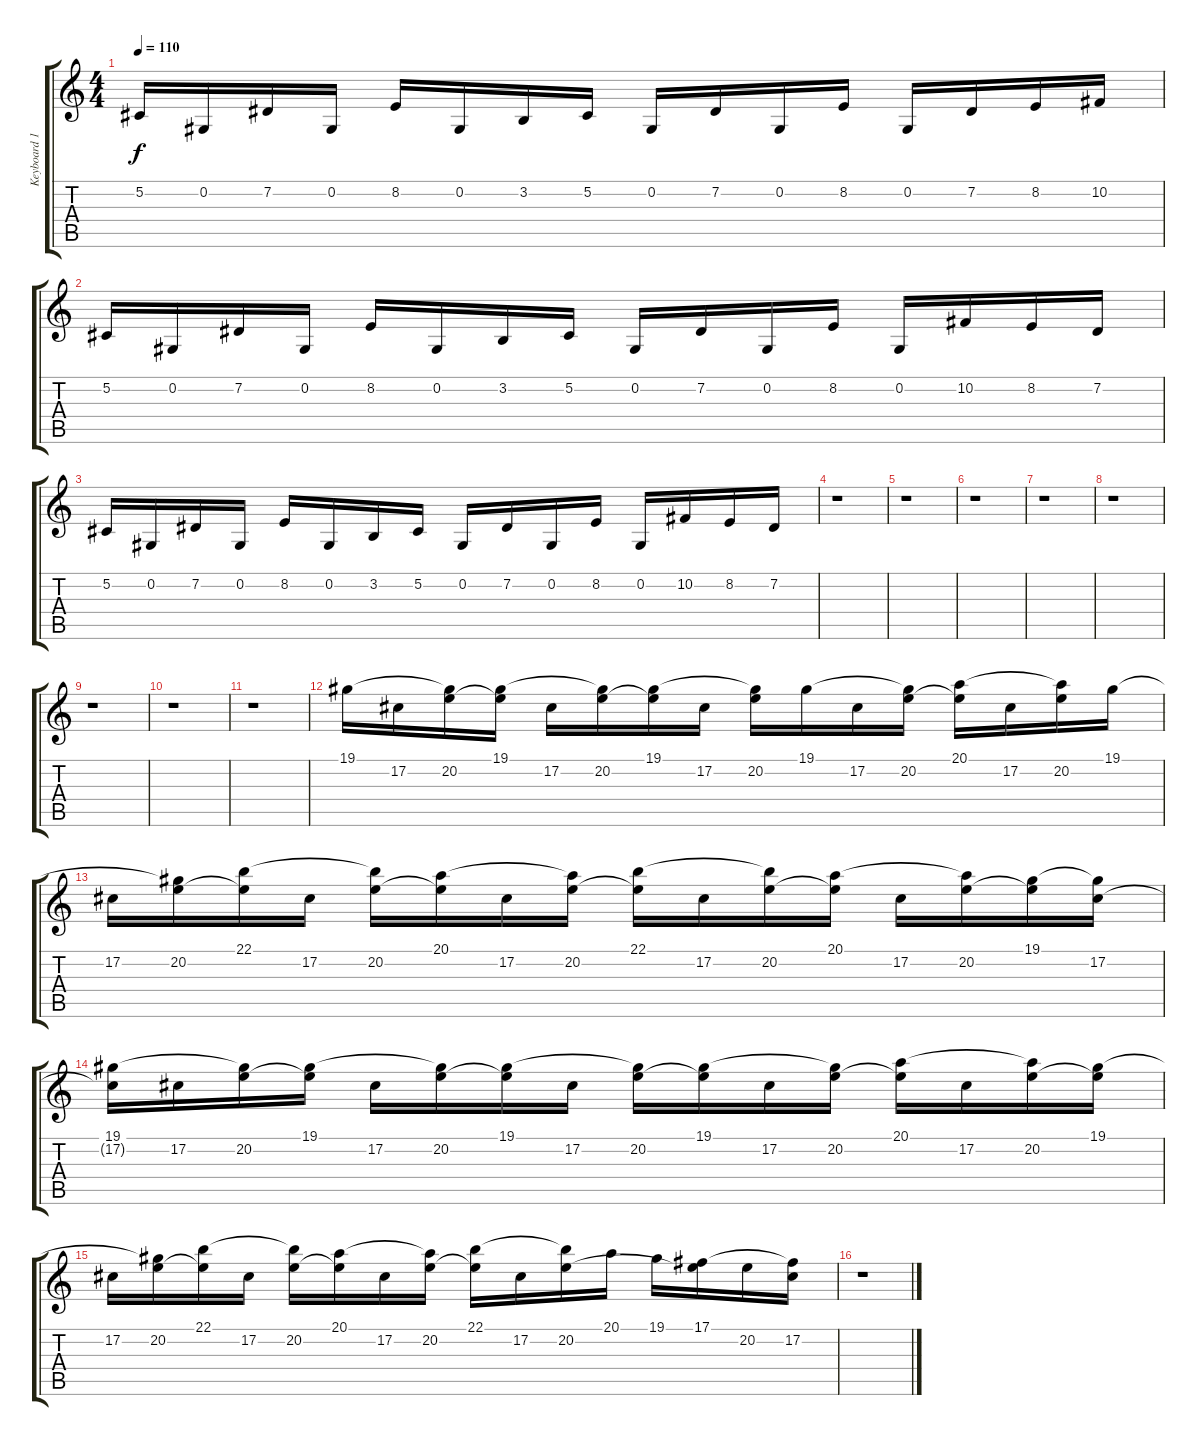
\track ("Keyboard 1" "Keyboard 1") {instrument synthstrings1}
\staff {score tabs}
\tuning (Db4 Ab3 E3 B2 Gb2 Db2) {hide}
\ts (4 4)
\tempo 110
\clef g2
\ks c
5.2.16{dy f} 0.2.16 7.2.16 0.2.16 8.2.16 0.2.16 3.2.16 5.2.16 0.2.16 7.2.16 0.2.16 8.2.16 0.2.16 7.2.16 8.2.16 10.2.16 |
5.2.16 0.2.16 7.2.16 0.2.16 8.2.16 0.2.16 3.2.16 5.2.16 0.2.16 7.2.16 0.2.16 8.2.16 0.2.16 10.2.16 8.2.16 7.2.16 |
5.2.16 0.2.16 7.2.16 0.2.16 8.2.16 0.2.16 3.2.16 5.2.16 0.2.16 7.2.16 0.2.16 8.2.16 0.2.16 10.2.16 8.2.16 7.2.16 |
r.1 |
r.1 |
r.1 |
r.1 |
r.1 |
r.1 |
r.1 |
r.1 |
19.1.16{instrument acousticgrandpiano} 17.2.16 (19.1{t} 20.2).16 (19.1 20.2{t}).16 17.2.16 (19.1{t} 20.2).16 (19.1 20.2{t}).16 17.2.16 (19.1{t} 20.2).16 19.1.16 17.2.16 (19.1{t} 20.2).16 (20.1 20.2{t}).16 17.2.16 (20.1{t} 20.2).16 19.1.16 |
17.2.16 (19.1{t} 20.2).16 (22.1 20.2{t}).16 17.2.16 (22.1{t} 20.2).16 (20.1 20.2{t}).16 17.2.16 (20.1{t} 20.2).16 (22.1 20.2{t}).16 17.2.16 (22.1{t} 20.2).16 (20.1 20.2{t}).16 17.2.16 (20.1{t} 20.2).16 (19.1 20.2{t}).16 (19.1{t} 17.2).16 |
(19.1 17.2{t}).16 17.2.16 (19.1{t} 20.2).16 (19.1 20.2{t}).16 17.2.16 (19.1{t} 20.2).16 (19.1 20.2{t}).16 17.2.16 (19.1{t} 20.2).16 (19.1 20.2{t}).16 17.2.16 (19.1{t} 20.2).16 (20.1 20.2{t}).16 17.2.16 (20.1{t} 20.2).16 (19.1 20.2{t}).16 |
17.2.16 (19.1{t} 20.2).16 (22.1 20.2{t}).16 17.2.16 (22.1{t} 20.2).16 (20.1 20.2{t}).16 17.2.16 (20.1{t} 20.2).16 (22.1 20.2{t}).16 17.2.16 (22.1{t} 20.2).16 20.1.16 19.1.16 (17.1 20.2{t}).16 20.2.16 (17.1{t} 17.2).16 |
r.1
